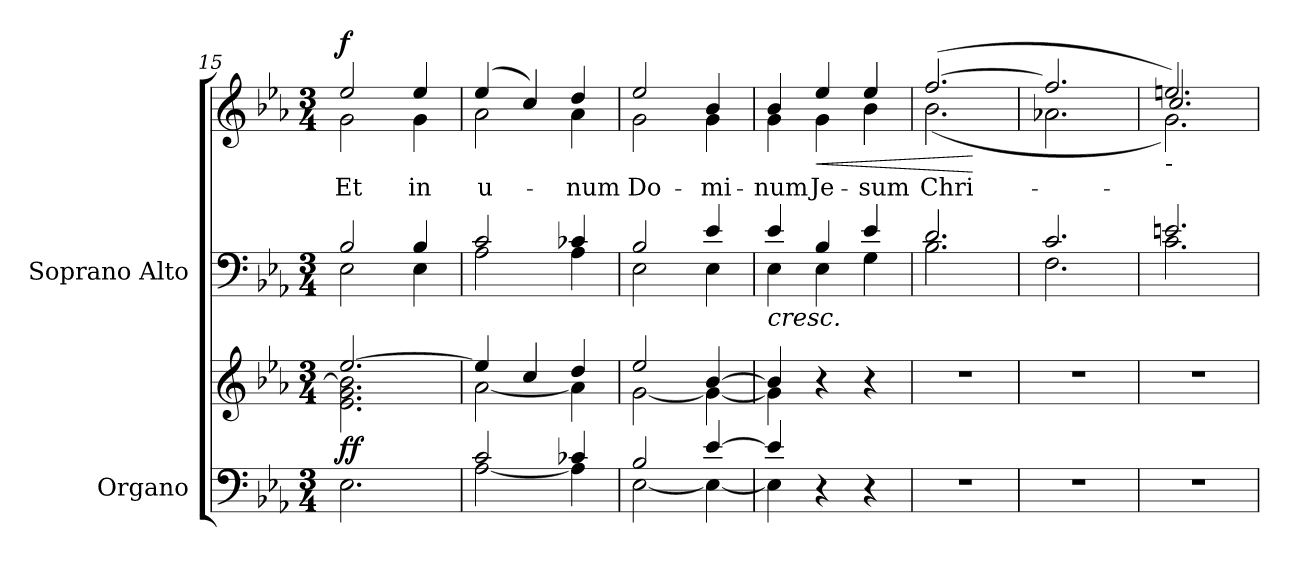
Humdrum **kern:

**kern	**kern	**dynam	**kern	**kern	**text	**dynam
*part2	*part2	*part2	*part1	*part1	*part1	*part1
*staff4	*staff3	*staff3/4	*staff2	*staff1	*staff1	*staff1/2
*I"Organo	*	*	*I"Soprano Alto	*	*	*
*	*	*	*I'S.	*	*	*
*clefF4	*clefG2	*	*clefF4	*clefG2	*	*
*ITrd-2c-3	*ITrd-2c-3	*	*	*	*	*
*k[b-e-a-d-g-c-]	*k[b-e-a-d-g-c-]	*	*k[b-e-a-]	*k[b-e-a-]	*	*
*G-:	*G-:	*	*E-:	*E-:	*	*
*M3/4	*M3/4	*	*M3/4	*M3/4	*	*
=15	=15	=15	=15	=15	=15	=15
*	*^	*	*^	*	*	*
!	!	!	!	!	!	!LO:TX:b:i:t=voll	!	!
!	!	!	!	!	!	!	!LO:LY:b:color=#000000	!
*	*	*	*	*	*	*^	*	*
2.G-i\	[2.gg-i/	2.g-i\ 2.b-i 2.dd-i]	f f	2B-i/	2E-i\	2ee-i/	2gi\	Et	f
!	!	!	!	!	!	!	!	!LO:LY:b:color=#000000	!
.	.	.	.	4B-i/	4E-i\	4ee-i/	4gi\	in	.
=16	=16	=16	=16	=16	=16	=16	=16	=16	=16
*^	*	*	*	*	*	*	*	*	*
!	!	!	!	!	!	!	!	!	!LO:LY:b:color=#000000	!
2e-i/	[2c-i\	4gg-i/]	[2cc-i\	.	2ci/	2A-i\	(4ee-i/	2a-i\	u-	.
.	.	4ee-i/	.	.	.	.	4cci/)	.	.	.
!	!	!	!	!	!	!	!	!	!LO:LY:b:color=#000000	!
4e--Xi/	4c-i\]	4ffi/	4cc-i\]	.	4c-Xi/	4A-i\	4ddi/	4a-i\	-num	.
=17	=17	=17	=17	=17	=17	=17	=17	=17	=17	=17
!	!	!	!	!	!	!	!	!	!LO:LY:b:color=#000000	!
2d-i/	[2G-i\	2gg-i/	[2b-i\	.	2B-i/	2E-i\	2ee-i/	2gi\	Do-	.
!	!	!	!	!	!	!	!	!	!LO:LY:b:color=#000000	!
[4g-i/	4G-i\_	[4dd-i/	4b-i\_	.	4e-i/	4E-i\	4b-i/	4gi\	-mi-	.
=18	=18	=18	=18	=18	=18	=18	=18	=18	=18	=18
!	!	!	!	!	!	!	!	!	!	!LO:HP:b=2
!	!	!	!	!	!	!	!	!	!LO:LY:b:color=#000000	!
4g-j/]	4G-i\]	4dd-j/]	4b-i\]	.	4e-i/	4E-i\	4b-i/	4gi\	-num	<
!	!	!	!	!	!	!	!	!	!LO:LY:b:color=#000000	!LO:HP:b
4r	4ryy	4r	4ryy	.	4B-i/	4E-i\	4ee-i/	4gi\	Je-	<
!	!	!	!	!	!	!	!	!	!LO:LY:b:color=#000000	!
4r	4ryy	4r	4ryy	.	4e-i/	4Gi\	4ee-i/	4b-i\	-sum	.
=19	=19	=19	=19	=19	=19	=19	=19	=19	=19	=19
!LO:N:vis=1	!	!LO:N:vis=1	!	!	!	!	!	!	!	!
*v	*v	*	*	*	*	*	*	*	*	*
*	*v	*v	*	*	*	*	*	*	*
*^	*^	*	*	*	*	*	*	*
!	!	!	!	!	!	!	!	!	!LO:LY:b:color=#000000	!
*v	*v	*	*	*	*	*	*	*	*	*
*	*v	*v	*	*	*	*	*	*	*
2.r	2.r	.	2.di/	2.B-i\	([2.ffi/	(2.b-i\	Chri-	.
*	*	*	*v	*v	*	*	*	*
*	*	*	*	*v	*v	*	*
.	.	.	.	.	.	[ [
=20	=20	=20	=20	=20	=20	=20
!LO:N:vis=1	!LO:N:vis=1	!	!	!	!	!
*	*	*	*^	*^	*	*
2.r	2.r	.	2.ci/	2.Fi\	2.ffi/]	2.a-Xi\	.	.
=21	=21	=21	=21	=21	=21	=21	=21	=21
!	!	!	!	!	!LO:TX:b:t=-	!	!	!
!LO:N:vis=1	!LO:N:vis=1	!	!	!	!	!	!	!
*	*	*	*	*	*	*^	*	*
2.r	2.r	.	2.eni/	2.ci\	2.eeni/)	2.gi\)	2.cci/	.	.
*	*	*	*v	*v	*	*	*	*	*
*	*	*	*	*v	*v	*v	*	*
=	=	=	=	=	=	=
*-	*-	*-	*-	*-	*-	*-
